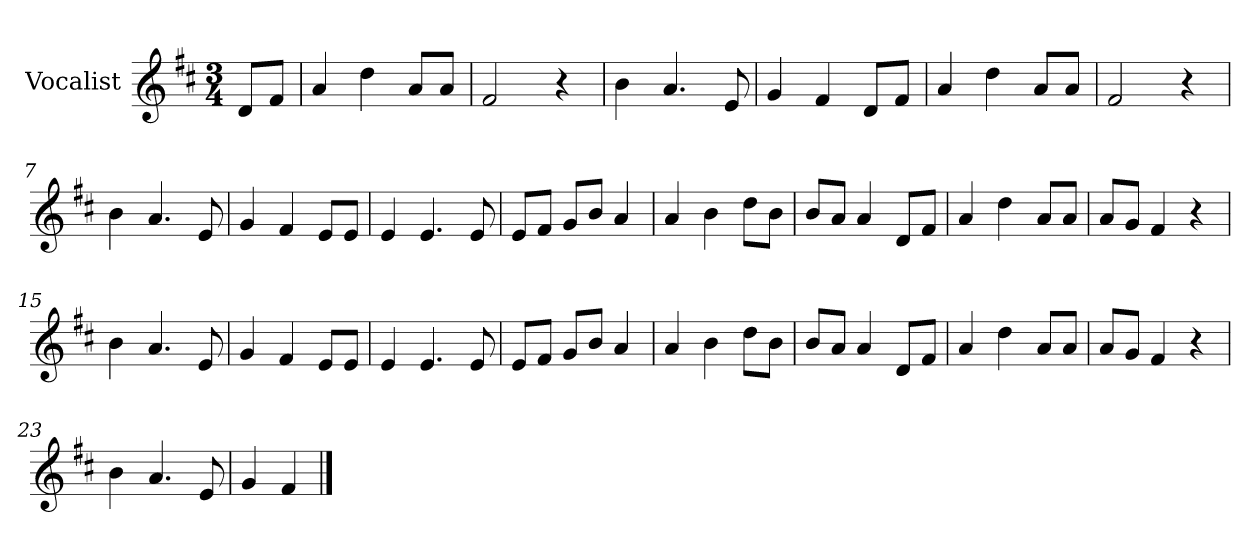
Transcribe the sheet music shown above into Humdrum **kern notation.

**kern
*part1
*staff1
*I"Vocalist
*k[f#c#]
*D:
*M3/4
=
8dL
8f#J
=1
4a
4dd
8aL
8aJ
=2
2f#
4r
=3
4b
4.a
8e
=4
4g
4f#
8dL
8f#J
=5
4a
4dd
8aL
8aJ
=6
2f#
4r
=7
4b
4.a
8e
=8
4g
4f#
8eL
8eJ
=9
4e
4.e
8e
=10
8eL
8f#J
8gL
8bJ
4a
=11
4a
4b
8ddL
8bJ
=12
8bL
8aJ
4a
8dL
8f#J
=13
4a
4dd
8aL
8aJ
=14
8aL
8gJ
4f#
4r
=15
4b
4.a
8e
=16
4g
4f#
8eL
8eJ
=17
4e
4.e
8e
=18
8eL
8f#J
8gL
8bJ
4a
=19
4a
4b
8ddL
8bJ
=20
8bL
8aJ
4a
8dL
8f#J
=21
4a
4dd
8aL
8aJ
=22
8aL
8gJ
4f#
4r
=23
4b
4.a
8e
=24
4g
4f#
==
*-
